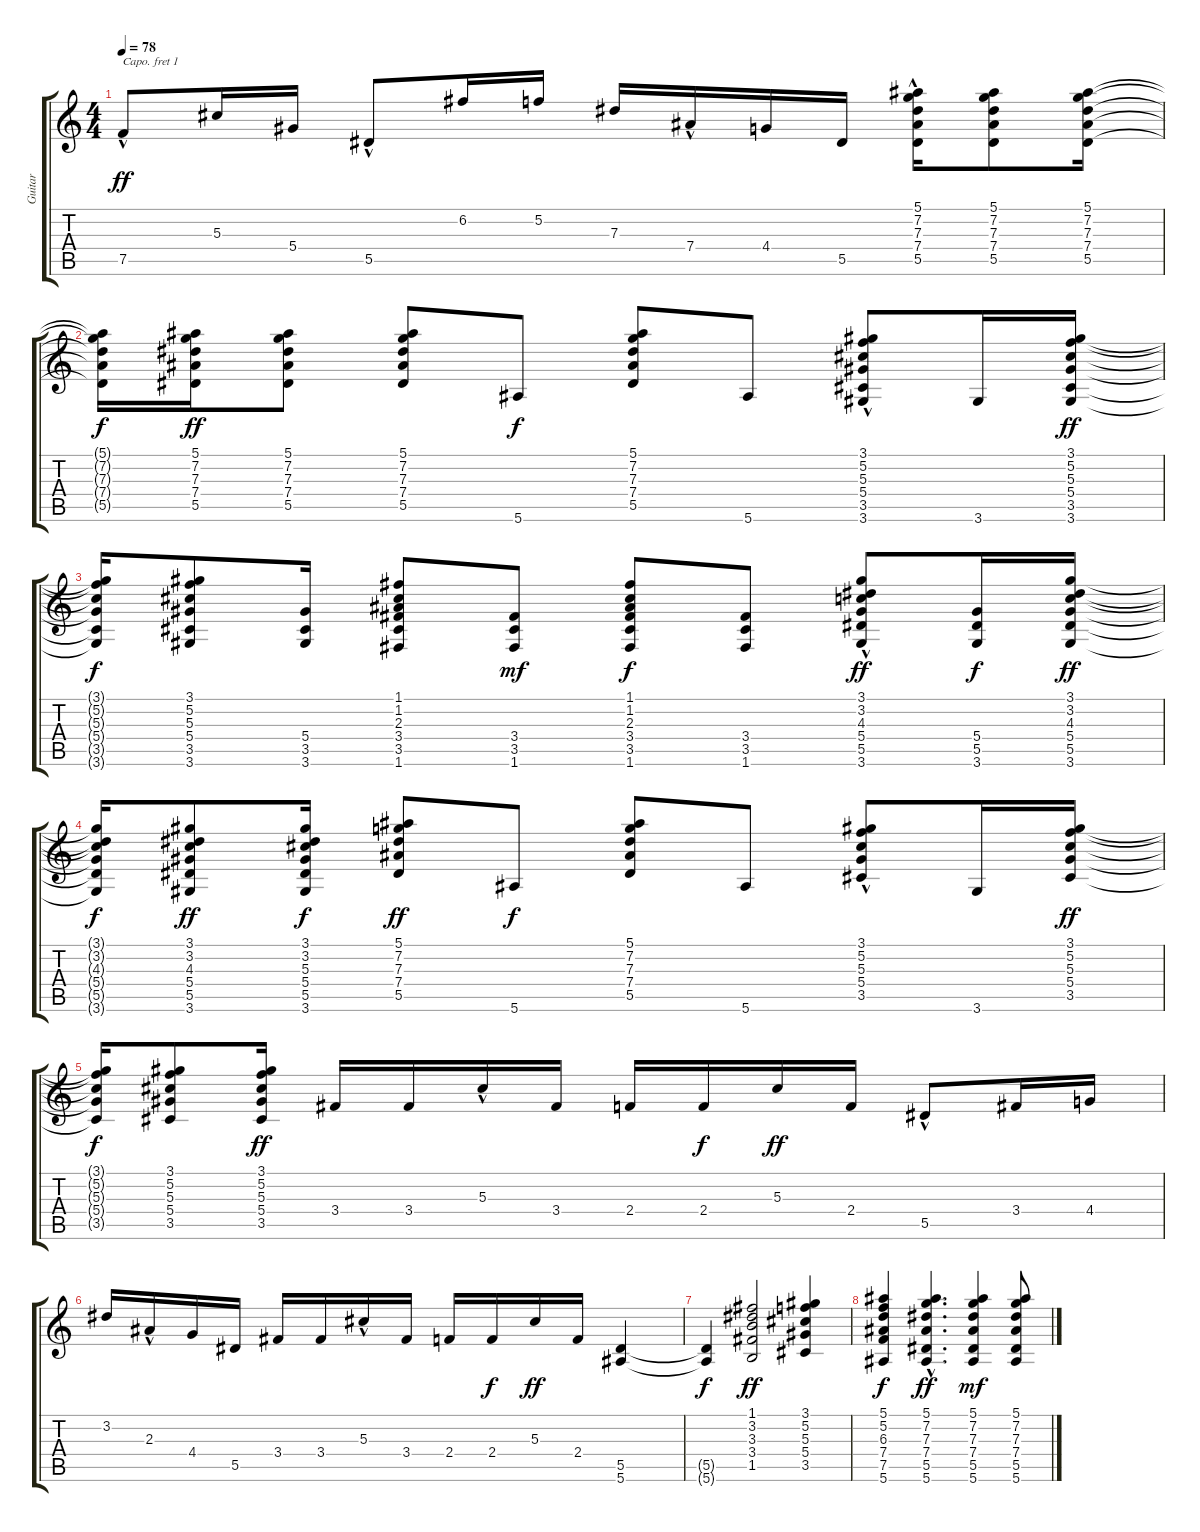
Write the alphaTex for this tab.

\track ("Guitar" "Guitar") {instrument acousticguitarnylon}
\staff {score tabs}
\capo 1
\tuning (E4 B3 G3 D3 A2 E2) {hide}
\ts (4 4)
\tempo 78
\clef g2
\ks c
7.5{hac}.8{dy ff} 5.3.16 5.4.16 5.5{hac}.8 6.2.16 5.2.16 7.3.16 7.4{hac}.16 4.4.16 5.5.16 (5.1 7.2 7.3 7.4 5.5{hac}).16 (5.1 7.2 7.3 7.4 5.5).8 (5.1 7.2 7.3 7.4 5.5).16 |
(5.1{t} 7.2{t} 7.3{t} 7.4{t} 5.5{t}).16{dy f} (5.1 7.2 7.3 7.4 5.5).16{dy ff} (5.1 7.2 7.3 7.4 5.5).8 (5.1 7.2 7.3 7.4 5.5).8 5.6.8{dy f} (5.1 7.2 7.3 7.4 5.5).8 5.6.8 (3.1 5.2{hac} 5.3{hac} 5.4{hac} 3.5{hac} 3.6).8 3.6.16 (3.1 5.2 5.3 5.4 3.5 3.6).16{dy ff} |
(3.1{t} 5.2{t} 5.3{t} 5.4{t} 3.5{t} 3.6{t}).16{dy f} (3.1 5.2 5.3 5.4 3.5 3.6).8 (5.4 3.5 3.6).16 (1.1 1.2 2.3 3.4 3.5 1.6).8 (3.4 3.5 1.6).8{dy mf} (1.1 1.2 2.3 3.4 3.5 1.6).8{dy f} (3.4 3.5 1.6).8 (3.1 3.2{hac} 4.3{hac} 5.4{hac} 5.5 3.6).8{dy ff} (5.4 5.5 3.6).16{dy f} (3.1 3.2 4.3 5.4 5.5 3.6).16{dy ff} |
(3.1{t} 3.2{t} 4.3{t} 5.4{t} 5.5{t} 3.6{t}).16{dy f} (3.1 3.2 4.3 5.4 5.5 3.6).8{dy ff} (3.1 3.2 5.3 5.4 5.5 3.6).16{dy f} (5.1 7.2 7.3 7.4 5.5).8{dy ff} 5.6.8{dy f} (5.1 7.2 7.3 7.4 5.5).8 5.6.8 (3.1 5.2{hac} 5.3{hac} 5.4{hac} 3.5{hac}).8 3.6.16 (3.1 5.2 5.3 5.4 3.5).16{dy ff} |
(3.1{t} 5.2{t} 5.3{t} 5.4{t} 3.5{t}).16{dy f} (3.1 5.2 5.3 5.4 3.5).8 (3.1 5.2 5.3 5.4 3.5).16{dy ff} 3.4.16 3.4.16 5.3{hac}.16 3.4.16 2.4.16 2.4.16{dy f} 5.3.16{dy ff} 2.4.16 5.5{hac}.8 3.4.16 4.4.16 |
3.2.16 2.3{hac}.16 4.4.16 5.5.16 3.4.16 3.4.16 5.3{hac}.16 3.4.16 2.4.16 2.4.16{dy f} 5.3.16{dy ff} 2.4.16 (5.5 5.6).4 |
(5.5{t} 5.6{t}).4{dy f} (1.1 3.2 3.3 3.4 1.5).2{dy ff} (3.1 5.2 5.3 5.4 3.5).4 |
(5.1 5.2 6.3 7.4 7.5 5.6).4{dy f} (5.1{hac} 7.2{hac} 7.3{hac} 7.4{hac} 5.5{hac} 5.6{hac}).4{d dy ff} (5.1 7.2 7.3 7.4 5.5 5.6).4{dy mf} (5.1 7.2 7.3 7.4 5.5 5.6).8
